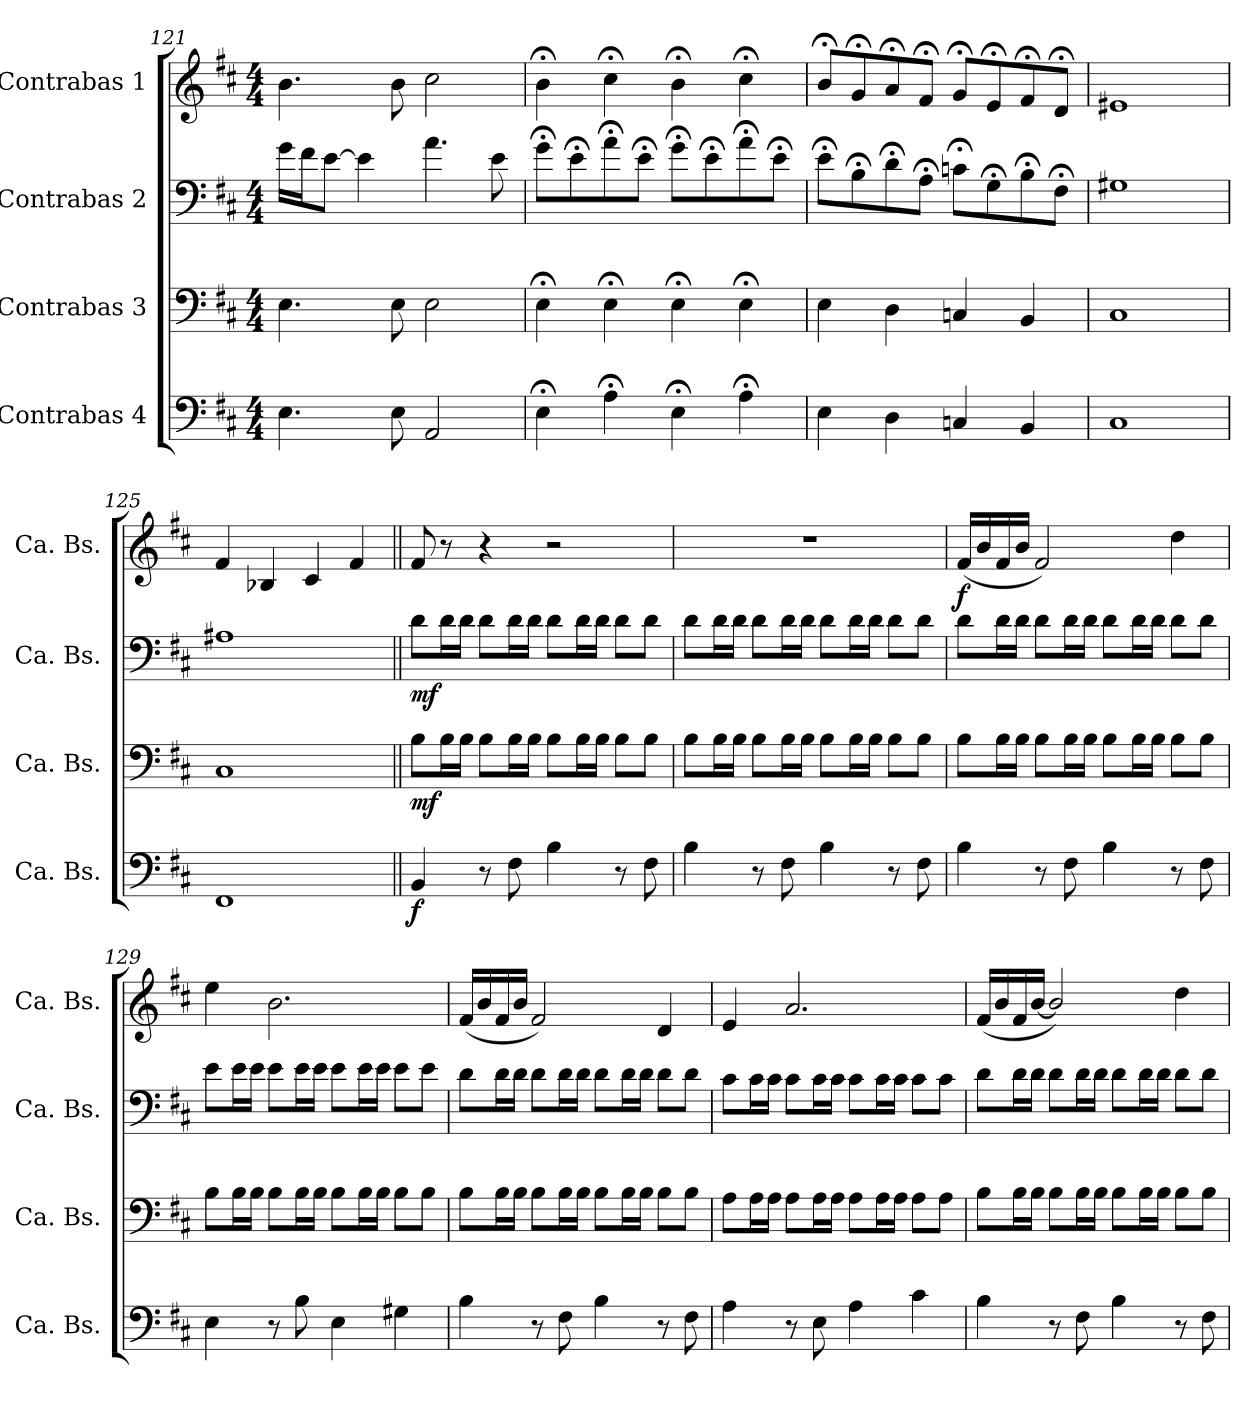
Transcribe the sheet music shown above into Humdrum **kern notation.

**kern	**dynam	**kern	**dynam	**kern	**dynam	**kern	**dynam
*part4	*part4	*part3	*part3	*part2	*part2	*part1	*part1
*staff4	*staff4	*staff3	*staff3	*staff2	*staff2	*staff1	*staff1
*I"Contrabas 4	*	*I"Contrabas 3	*	*I"Contrabas 2	*	*I"Contrabas 1	*
*I'Ca. Bs.	*	*I'Ca. Bs.	*	*I'Ca. Bs.	*	*I'Ca. Bs.	*
*clefF4	*	*clefF4	*	*clefF4	*	*clefG2	*
*ITrd7c12	*	*ITrd7c12	*	*ITrd7c12	*	*ITrd7c12	*
*k[f#c#]	*	*k[f#c#]	*	*k[f#c#]	*	*k[f#c#]	*
*M4/4	*	*M4/4	*	*M4/4	*	*M4/4	*
=121	=121	=121	=121	=121	=121	=121	=121
4.EE\	.	4.EE\	.	16G\LL	.	4.B\	.
.	.	.	.	16F#\J	.	.	.
.	.	.	.	[8E\J	.	.	.
.	.	.	.	4E\]	.	.	.
8EE\	.	8EE\	.	.	.	8B\	.
2AAA/	.	2EE\	.	4.A\	.	2c#\	.
.	.	.	.	8E\	.	.	.
=122	=122	=122	=122	=122	=122	=122	=122
4EE;<\	.	4EE;<\	.	8G;<\L	.	4B;<\	.
.	.	.	.	8E;<\	.	.	.
4AA;<\	.	4EE;<\	.	8A;<\	.	4c#;<\	.
.	.	.	.	8E;<\J	.	.	.
4EE;<\	.	4EE;<\	.	8G;<\L	.	4B;<\	.
.	.	.	.	8E;<\	.	.	.
4AA;<\	.	4EE;<\	.	8A;<\	.	4c#;<\	.
.	.	.	.	8E;<\J	.	.	.
!!LO:LB:g=z
=123	=123	=123	=123	=123	=123	=123	=123
4EE\	.	4EE\	.	8E;<\L	.	8B;</L	.
.	.	.	.	8BB;<\	.	8G;</	.
4DD\	.	4DD\	.	8D;<\	.	8A;</	.
.	.	.	.	8AA;<\J	.	8F#;</J	.
4CCn/	.	4CCn/	.	8Cn;<\L	.	8G;</L	.
.	.	.	.	8GG;<\	.	8E;</	.
4BBB/	.	4BBB/	.	8BB;<\	.	8F#;</	.
.	.	.	.	8FF#;<\J	.	8D;</J	.
=124	=124	=124	=124	=124	=124	=124	=124
1CC#	.	1CC#	.	1GG#X	.	1E#X	.
=125	=125	=125	=125	=125	=125	=125	=125
1FFF#	.	1CC#	.	1AA#X	.	4F#/	.
.	.	.	.	.	.	4BB-X/	.
.	.	.	.	.	.	4C#/	.
.	.	.	.	.	.	4F#/	.
=126||	=126||	=126||	=126||	=126||	=126||	=126||	=126||
!	!LO:DY:b	!	!LO:DY:b	!	!LO:DY:b	!	!
4BBB/	f	8BB\L	mf	8D\L	mf	8F#/	.
.	.	16BB\L	.	16D\L	.	8r	.
.	.	16BB\JJ	.	16D\JJ	.	.	.
8r	.	8BB\L	.	8D\L	.	4r	.
8FF#\	.	16BB\L	.	16D\L	.	.	.
.	.	16BB\JJ	.	16D\JJ	.	.	.
4BB\	.	8BB\L	.	8D\L	.	2r	.
.	.	16BB\L	.	16D\L	.	.	.
.	.	16BB\JJ	.	16D\JJ	.	.	.
8r	.	8BB\L	.	8D\L	.	.	.
8FF#\	.	8BB\J	.	8D\J	.	.	.
!!LO:PB:g=z
=127	=127	=127	=127	=127	=127	=127	=127
4BB\	.	8BB\L	.	8D\L	.	1r	.
.	.	16BB\L	.	16D\L	.	.	.
.	.	16BB\JJ	.	16D\JJ	.	.	.
8r	.	8BB\L	.	8D\L	.	.	.
8FF#\	.	16BB\L	.	16D\L	.	.	.
.	.	16BB\JJ	.	16D\JJ	.	.	.
4BB\	.	8BB\L	.	8D\L	.	.	.
.	.	16BB\L	.	16D\L	.	.	.
.	.	16BB\JJ	.	16D\JJ	.	.	.
8r	.	8BB\L	.	8D\L	.	.	.
8FF#\	.	8BB\J	.	8D\J	.	.	.
=128	=128	=128	=128	=128	=128	=128	=128
!	!	!	!	!	!	!	!LO:DY:b
4BB\	.	8BB\L	.	8D\L	.	(16F#/LL	f
.	.	.	.	.	.	16B/	.
.	.	16BB\L	.	16D\L	.	16F#/	.
.	.	16BB\JJ	.	16D\JJ	.	16B/JJ	.
8r	.	8BB\L	.	8D\L	.	2F#/)	.
8FF#\	.	16BB\L	.	16D\L	.	.	.
.	.	16BB\JJ	.	16D\JJ	.	.	.
4BB\	.	8BB\L	.	8D\L	.	.	.
.	.	16BB\L	.	16D\L	.	.	.
.	.	16BB\JJ	.	16D\JJ	.	.	.
8r	.	8BB\L	.	8D\L	.	4d\	.
8FF#\	.	8BB\J	.	8D\J	.	.	.
!!LO:LB:g=z
=129	=129	=129	=129	=129	=129	=129	=129
4EE\	.	8BB\L	.	8E\L	.	4e\	.
.	.	16BB\L	.	16E\L	.	.	.
.	.	16BB\JJ	.	16E\JJ	.	.	.
8r	.	8BB\L	.	8E\L	.	2.B\	.
8BB\	.	16BB\L	.	16E\L	.	.	.
.	.	16BB\JJ	.	16E\JJ	.	.	.
4EE\	.	8BB\L	.	8E\L	.	.	.
.	.	16BB\L	.	16E\L	.	.	.
.	.	16BB\JJ	.	16E\JJ	.	.	.
4GG#X\	.	8BB\L	.	8E\L	.	.	.
.	.	8BB\J	.	8E\J	.	.	.
=130	=130	=130	=130	=130	=130	=130	=130
4BB\	.	8BB\L	.	8D\L	.	(16F#/LL	.
.	.	.	.	.	.	16B/	.
.	.	16BB\L	.	16D\L	.	16F#/	.
.	.	16BB\JJ	.	16D\JJ	.	16B/JJ	.
8r	.	8BB\L	.	8D\L	.	2F#/)	.
8FF#\	.	16BB\L	.	16D\L	.	.	.
.	.	16BB\JJ	.	16D\JJ	.	.	.
4BB\	.	8BB\L	.	8D\L	.	.	.
.	.	16BB\L	.	16D\L	.	.	.
.	.	16BB\JJ	.	16D\JJ	.	.	.
8r	.	8BB\L	.	8D\L	.	4D/	.
8FF#\	.	8BB\J	.	8D\J	.	.	.
!!LO:LB:g=z
=131	=131	=131	=131	=131	=131	=131	=131
4AA\	.	8AA\L	.	8C#\L	.	4E/	.
.	.	16AA\L	.	16C#\L	.	.	.
.	.	16AA\JJ	.	16C#\JJ	.	.	.
8r	.	8AA\L	.	8C#\L	.	2.A/	.
8EE\	.	16AA\L	.	16C#\L	.	.	.
.	.	16AA\JJ	.	16C#\JJ	.	.	.
4AA\	.	8AA\L	.	8C#\L	.	.	.
.	.	16AA\L	.	16C#\L	.	.	.
.	.	16AA\JJ	.	16C#\JJ	.	.	.
4C#\	.	8AA\L	.	8C#\L	.	.	.
.	.	8AA\J	.	8C#\J	.	.	.
=132	=132	=132	=132	=132	=132	=132	=132
4BB\	.	8BB\L	.	8D\L	.	(16F#/LL	.
.	.	.	.	.	.	16B/	.
.	.	16BB\L	.	16D\L	.	16F#/	.
.	.	16BB\JJ	.	16D\JJ	.	[16B/JJ	.
8r	.	8BB\L	.	8D\L	.	2B/])	.
8FF#\	.	16BB\L	.	16D\L	.	.	.
.	.	16BB\JJ	.	16D\JJ	.	.	.
4BB\	.	8BB\L	.	8D\L	.	.	.
.	.	16BB\L	.	16D\L	.	.	.
.	.	16BB\JJ	.	16D\JJ	.	.	.
8r	.	8BB\L	.	8D\L	.	4d\	.
8FF#\	.	8BB\J	.	8D\J	.	.	.
=	=	=	=	=	=	=	=
*-	*-	*-	*-	*-	*-	*-	*-
